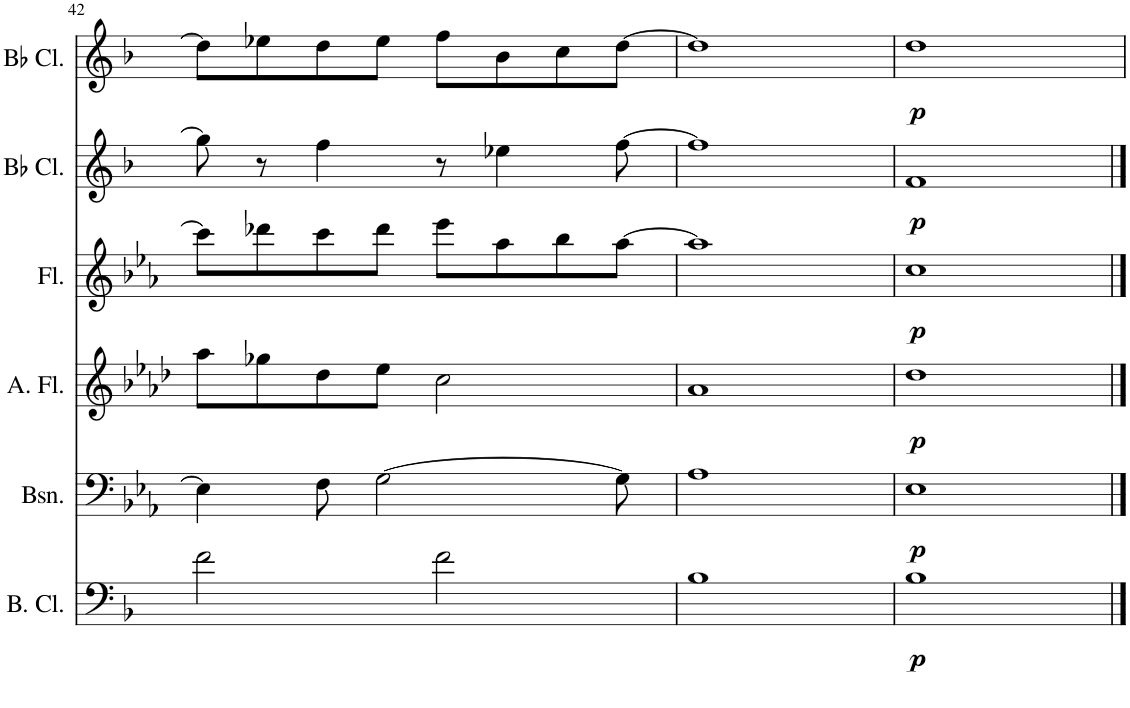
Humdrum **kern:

**kern	**dynam	**kern	**dynam	**kern	**dynam	**kern	**dynam	**kern	**dynam	**kern	**dynam
*part6	*part6	*part5	*part5	*part4	*part4	*part3	*part3	*part2	*part2	*part1	*part1
*staff6	*staff6	*staff5	*staff5	*staff4	*staff4	*staff3	*staff3	*staff2	*staff2	*staff1	*staff1
*I"Bass Clarinet	*	*I"Bassoon	*	*I"Alto Flute	*	*I"Flute	*	*I"Bb Clarinet	*	*I"Bb Clarinet	*
*I'B. Cl.	*	*I'Bsn.	*	*I'A. Fl.	*	*I'Fl.	*	*I'Bb Cl.	*	*I'Bb Cl.	*
!!LO:PB:g=z
*clefF4	*	*clefF4	*	*clefG2	*	*clefG2	*	*clefG2	*	*clefG2	*
*Trd8c14	*	*	*	*Trd3c5	*	*	*	*Trd1c2	*	*Trd1c2	*
*k[b-]	*	*k[b-e-a-]	*	*k[b-e-a-d-]	*	*k[b-e-a-]	*	*k[b-]	*	*k[b-]	*
*M4/4	*	*M4/4	*	*M4/4	*	*M4/4	*	*M4/4	*	*M4/4	*
=42	=42	=42	=42	=42	=42	=42	=42	=42	=42	=42	=42
2f\	.	4E-\]	.	8aa-\L	.	8ccc\L]	.	8gg\]	.	8dd\L]	.
.	.	.	.	8gg-X\	.	8ddd-X\	.	8r	.	8ee-X\	.
.	.	8F\	.	8dd-\	.	8ccc\	.	4ff\	.	8dd\	.
.	.	[2G\	.	8ee-\J	.	8ddd-\J	.	.	.	8ee-\J	.
2f\	.	.	.	2cc\	.	8eee-\L	.	8r	.	8ff\L	.
.	.	.	.	.	.	8aa-\	.	4ee-X\	.	8b-\	.
.	.	.	.	.	.	8bb-\	.	.	.	8cc\	.
.	.	8G\]	.	.	.	[8aa-\J	.	[8ff\	.	[8dd\J	.
=43	=43	=43	=43	=43	=43	=43	=43	=43	=43	=43	=43
1B-	.	1A-	.	1a-	.	1aa-]	.	1ff]	.	1dd]	.
=44	=44	=44	=44	=44	=44	=44	=44	=44	=44	=44	=44
!	!LO:DY:b	!	!LO:DY:b	!	!LO:DY:b	!	!LO:DY:b	!	!LO:DY:b	!	!LO:DY:b
1B-	p	1E-	p	1dd-	p	1cc	p	1f	p	1dd	p
=	=	=	=	=	=	=	=	=	=	=	=
*-	*-	*-	*-	*-	*-	*-	*-	*-	*-	*-	*-
